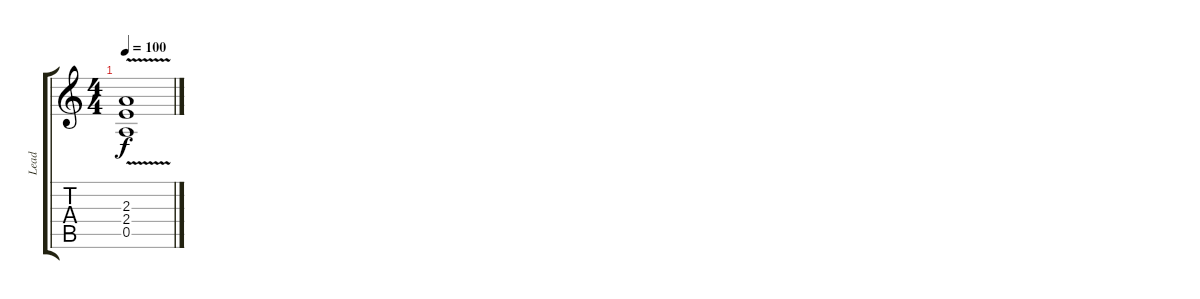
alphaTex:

\track ("Lead" "Lead") {instrument overdrivenguitar}
\staff {score tabs}
\tuning (E4 B3 G3 D3 A2 E2) {hide}
\ts (4 4)
\tempo 100
\clef g2
\ks c
(2.3{v} 2.4{v} 0.5{v}).1{dy f}
